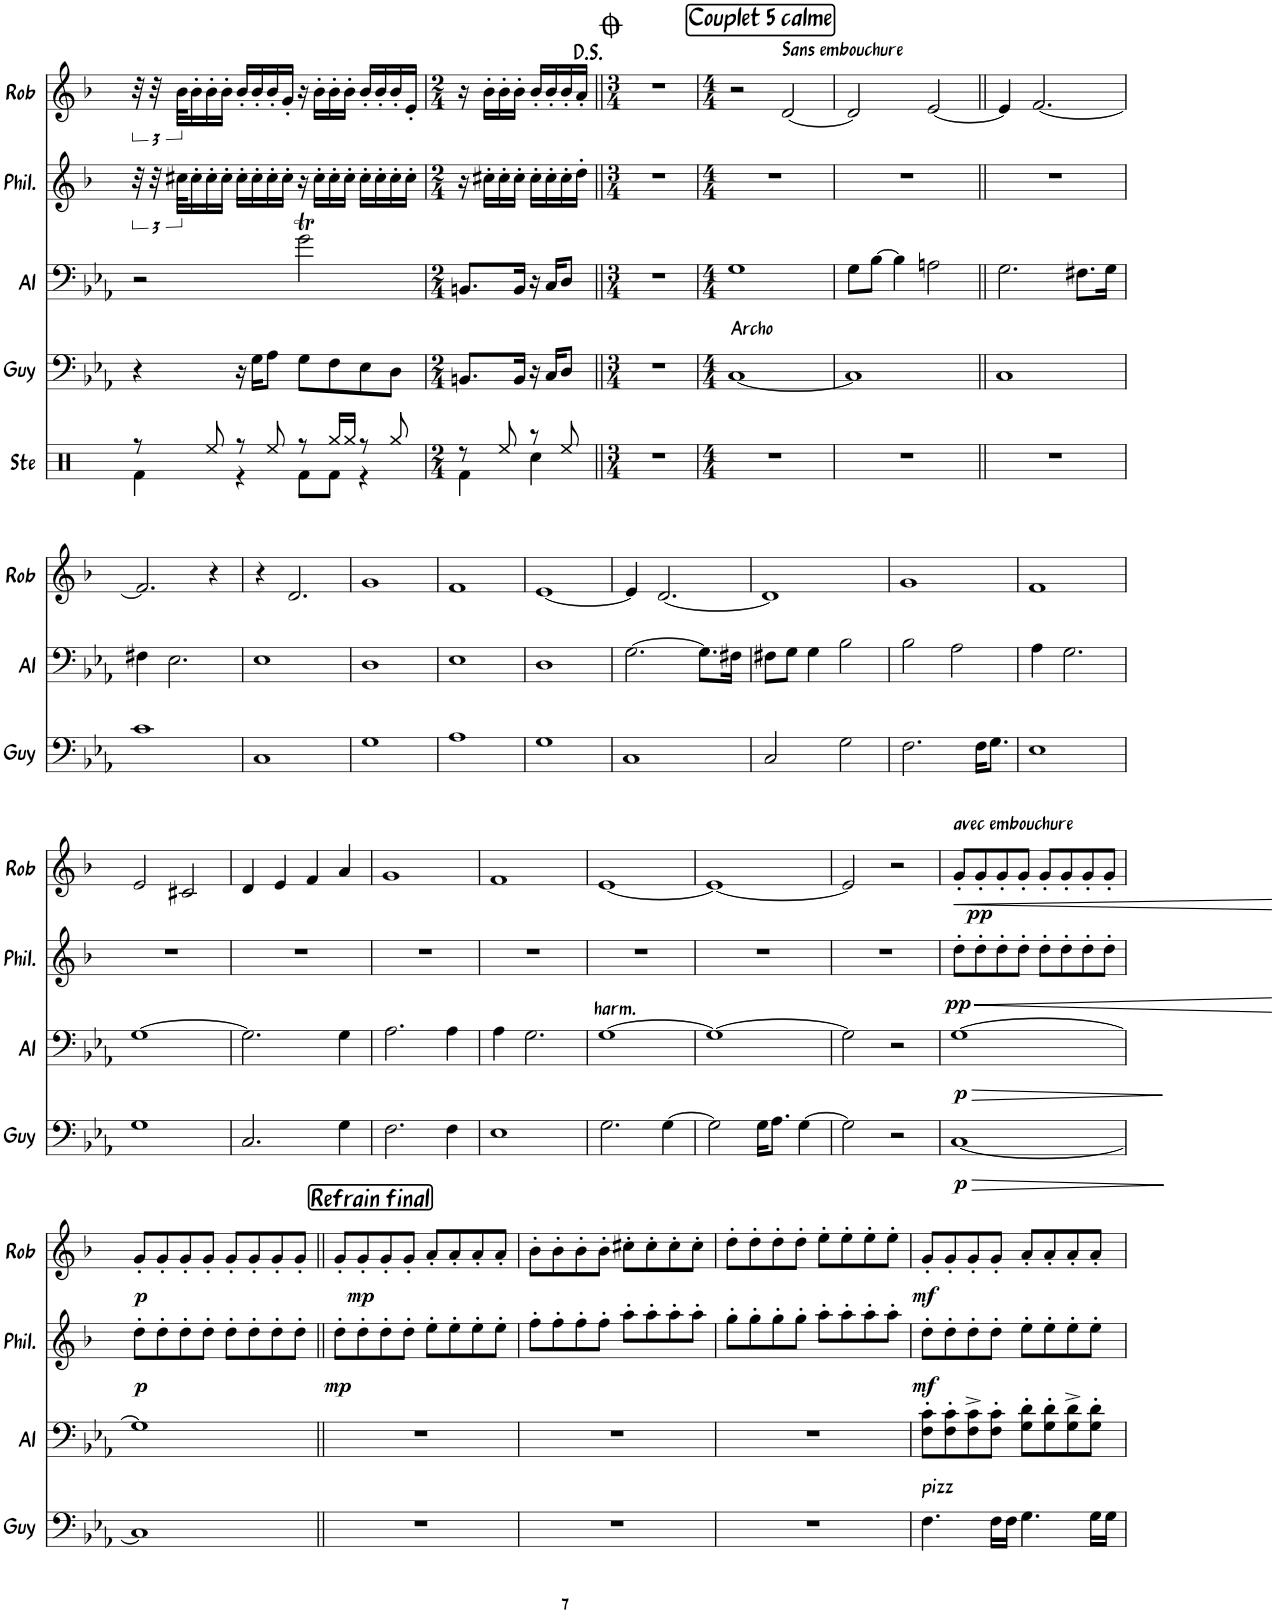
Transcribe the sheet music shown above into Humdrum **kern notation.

**kern	**dynam	**kern	**dynam	**kern	**dynam	**kern	**dynam
*part4	*part4	*part3	*part3	*part2	*part2	*part1	*part1
*staff4	*staff4	*staff3	*staff3	*staff2	*staff2	*staff1	*staff1
*I"Basse acoustique	*	*I"Violoncelle	*	*I"Saxophone Ténor	*	*I"Trompette en Sib	*
!!LO:PB:g=z
*clefF4	*	*clefF4	*	*clefG2	*	*clefG2	*
*Trd7c12	*	*	*	*Trd8c14	*	*Trd1c2	*
*k[b-e-a-]	*	*k[b-e-a-]	*	*k[b-]	*	*k[b-]	*
*M4/4	*	*M4/4	*	*M4/4	*	*M4/4	*
=62	=62	=62	=62	=62	=62	=62	=62
4r	.	2r	.	48r	.	48r	.
.	.	.	.	48r	.	48r	.
.	.	.	.	48cc#X\KLL	.	48b-\KLL	.
.	.	.	.	16cc#'\	.	16b-'\	.
.	.	.	.	16cc#'\	.	16b-'\	.
.	.	.	.	16cc#'\JJ	.	16b-'\JJ	.
16r	.	.	.	16cc#'\LL	.	16b-'/LL	.
16G\KL	.	.	.	16cc#'\	.	16b-'/	.
8A-\J	.	.	.	16cc#'\	.	16b-'/	.
.	.	.	.	16cc#'\JJ	.	16g'/JJ	.
8G\L	.	2gt\	.	16r	.	16r	.
.	.	.	.	16cc#'\LL	.	16b-'\LL	.
8F\	.	.	.	16cc#'\	.	16b-'\	.
.	.	.	.	16cc#'\JJ	.	16b-'\JJ	.
8E-\	.	.	.	16cc#'\LL	.	16b-'/LL	.
.	.	.	.	16cc#'\	.	16b-'/	.
8D\J	.	.	.	16cc#'\	.	16b-'/	.
.	.	.	.	16cc#'\JJ	.	16e'/JJ	.
=63	=63	=63	=63	=63	=63	=63	=63
*M2/4	*	*M2/4	*	*M2/4	*	*M2/4	*
8.BBn/L	.	8.BBn/L	.	16r	.	16r	.
.	.	.	.	16cc#X'\LL	.	16b-'\LL	.
.	.	.	.	16cc#'\	.	16b-'\	.
16BB/Jk	.	16BB/Jk	.	16cc#'\JJ	.	16b-'\JJ	.
16r	.	16r	.	16cc#'\LL	.	16b-'/LL	.
16C/KL	.	16C/KL	.	16cc#'\	.	16b-'/	.
8D/J	.	8D/J	.	16cc#'\	.	16b-'/	.
.	.	.	.	16dd'\JJ	.	16a'/JJ	.
!!LO:REH:place=s1:a:rj:fs=14:t=Couplet 5 calme
=64||	=64||	=64||	=64||	=64||	=64||	=64||	=64||
*M3/4	*	*M3/4	*	*M3/4	*	*M3/4	*
2.r	.	2.r	.	2.r	.	2.r	.
=65	=65	=65	=65	=65	=65	=65	=65
*M4/4	*	*M4/4	*	*M4/4	*	*M4/4	*
!LO:TX:a:t=Archo	!	!	!	!	!	!	!
[1C	.	1G	.	1r	.	2r	.
!	!	!	!	!	!	!LO:TX:a:t=Sans embouchure	!
.	.	.	.	.	.	[2d/	.
=66	=66	=66	=66	=66	=66	=66	=66
1C]	.	8G\L	.	1r	.	2d/]	.
.	.	[8B-\J	.	.	.	.	.
.	.	4B-\]	.	.	.	.	.
.	.	2An\	.	.	.	[2e/	.
=67||	=67||	=67||	=67||	=67||	=67||	=67||	=67||
1C	.	2.G\	.	1r	.	4e/]	.
.	.	.	.	.	.	[2.f/	.
.	.	8.F#X\L	.	.	.	.	.
.	.	16G\Jk	.	.	.	.	.
!!LO:LB:g=z
=68	=68	=68	=68	=68	=68	=68	=68
1c	.	4F#X\	.	1r	.	2.f/]	.
.	.	2.E-\	.	.	.	.	.
.	.	.	.	.	.	4r	.
=69	=69	=69	=69	=69	=69	=69	=69
1C	.	1E-	.	1r	.	4r	.
.	.	.	.	.	.	2.d/	.
=70	=70	=70	=70	=70	=70	=70	=70
1G	.	1D	.	1r	.	1g	.
=71	=71	=71	=71	=71	=71	=71	=71
1A-	.	1E-	.	1r	.	1f	.
=72	=72	=72	=72	=72	=72	=72	=72
1G	.	1D	.	1r	.	[1e	.
=73	=73	=73	=73	=73	=73	=73	=73
1C	.	[2.G\	.	1r	.	4e/]	.
.	.	.	.	.	.	[2.d/	.
.	.	8.G\L]	.	.	.	.	.
.	.	16F#X\Jk	.	.	.	.	.
=74	=74	=74	=74	=74	=74	=74	=74
2C/	.	8F#X\L	.	1r	.	1d]	.
.	.	8G\J	.	.	.	.	.
.	.	4G\	.	.	.	.	.
2G\	.	2B-\	.	.	.	.	.
=75	=75	=75	=75	=75	=75	=75	=75
2.F\	.	2B-\	.	1r	.	1g	.
.	.	2A-\	.	.	.	.	.
16F\KL	.	.	.	.	.	.	.
8.G\J	.	.	.	.	.	.	.
=76	=76	=76	=76	=76	=76	=76	=76
1E-	.	4A-\	.	1r	.	1f	.
.	.	2.G\	.	.	.	.	.
!!LO:LB:g=z
=77	=77	=77	=77	=77	=77	=77	=77
1G	.	[1G	.	1r	.	2e/	.
.	.	.	.	.	.	2c#X/	.
=78	=78	=78	=78	=78	=78	=78	=78
2.C/	.	2.G\]	.	1r	.	4d/	.
.	.	.	.	.	.	4e/	.
.	.	.	.	.	.	4f/	.
4G\	.	4G\	.	.	.	4a/	.
=79	=79	=79	=79	=79	=79	=79	=79
2.F\	.	2.A-\	.	1r	.	1g	.
4F\	.	4A-\	.	.	.	.	.
=80	=80	=80	=80	=80	=80	=80	=80
1E-	.	4A-\	.	1r	.	1f	.
.	.	2.G\	.	.	.	.	.
=81	=81	=81	=81	=81	=81	=81	=81
!	!	!LO:TX:a:t=harm.	!	!	!	!	!
2.G\	.	[1G	.	1r	.	[1e	.
[4G\	.	.	.	.	.	.	.
=82	=82	=82	=82	=82	=82	=82	=82
2G\]	.	1G_	.	1r	.	1e_	.
16G\KL	.	.	.	.	.	.	.
8.A-\J	.	.	.	.	.	.	.
[4G\	.	.	.	.	.	.	.
=83	=83	=83	=83	=83	=83	=83	=83
2G\]	.	2G\]	.	1r	.	2e/]	.
2r	.	2r	.	.	.	2r	.
=84	=84	=84	=84	=84	=84	=84	=84
!	!	!	!	!	!	!LO:TX:a:t=avec embouchure	!
!	!LO:HP:b	!	!LO:HP:b	!	!LO:HP:b	!	!LO:HP:b
!	!LO:DY:n=1:b	!	!LO:DY:n=1:b	!	!LO:DY:n=1:b	!	!
[1C	> p	[1G	> p	8dd'\L	< pp	8g'/L	<
!	!	!	!	!	!	!	!LO:DY:b
.	.	.	.	8dd'\	.	8g'/	pp
.	.	.	.	8dd'\	.	8g'/	.
.	.	.	.	8dd'\J	.	8g'/J	.
.	.	.	.	8dd'\L	.	8g'/L	.
.	.	.	.	8dd'\	.	8g'/	.
.	.	.	.	8dd'\	.	8g'/	.
.	.	.	.	8dd'\J	.	8g'/J	.
.	]	.	]	.	[	.	[
!!LO:LB:g=z
=85	=85	=85	=85	=85	=85	=85	=85
!	!	!	!	!	!LO:DY:b	!	!LO:DY:b
1C]	.	1G]	.	8dd'\L	p	8g'/L	p
.	.	.	.	8dd'\	.	8g'/	.
.	.	.	.	8dd'\	.	8g'/	.
.	.	.	.	8dd'\J	.	8g'/J	.
.	.	.	.	8dd'\L	.	8g'/L	.
.	.	.	.	8dd'\	.	8g'/	.
.	.	.	.	8dd'\	.	8g'/	.
.	.	.	.	8dd'\J	.	8g'/J	.
!!LO:REH:place=s1:a:rj:fs=14:t=Refrain final
=86||	=86||	=86||	=86||	=86||	=86||	=86||	=86||
!	!	!	!	!	!LO:DY:b	!	!
1r	.	1r	.	8dd'\L	mp	8g'/L	.
!	!	!	!	!	!	!	!LO:DY:b
.	.	.	.	8dd'\	.	8g'/	mp
.	.	.	.	8dd'\	.	8g'/	.
.	.	.	.	8dd'\J	.	8g'/J	.
.	.	.	.	8ee'\L	.	8a'/L	.
.	.	.	.	8ee'\	.	8a'/	.
.	.	.	.	8ee'\	.	8a'/	.
.	.	.	.	8ee'\J	.	8a'/J	.
=87	=87	=87	=87	=87	=87	=87	=87
1r	.	1r	.	8ff'\L	.	8b-'\L	.
.	.	.	.	8ff'\	.	8b-'\	.
.	.	.	.	8ff'\	.	8b-'\	.
.	.	.	.	8ff'\J	.	8b-'\J	.
.	.	.	.	8aa'\L	.	8cc#X'\L	.
.	.	.	.	8aa'\	.	8cc#'\	.
.	.	.	.	8aa'\	.	8cc#'\	.
.	.	.	.	8aa'\J	.	8cc#'\J	.
=88	=88	=88	=88	=88	=88	=88	=88
1r	.	1r	.	8gg'\L	.	8dd'\L	.
.	.	.	.	8gg'\	.	8dd'\	.
.	.	.	.	8gg'\	.	8dd'\	.
.	.	.	.	8gg'\J	.	8dd'\J	.
.	.	.	.	8aa'\L	.	8ee'\L	.
.	.	.	.	8aa'\	.	8ee'\	.
.	.	.	.	8aa'\	.	8ee'\	.
.	.	.	.	8aa'\J	.	8ee'\J	.
=89	=89	=89	=89	=89	=89	=89	=89
!LO:TX:a:t=pizz	!	!	!	!	!	!	!
!	!	!	!	!	!LO:DY:b	!	!LO:DY:b
4.F\	.	8F\' 8c\'L	.	8dd'\L	mf	8g'/L	mf
.	.	8F\' 8c\'	.	8dd'\	.	8g'/	.
.	.	8F\^ 8c\^	.	8dd'\	.	8g'/	.
16F\LL	.	8F\' 8c\'J	.	8dd'\J	.	8g'/J	.
16F\JJ	.	.	.	.	.	.	.
4.G\	.	8G\' 8d\'L	.	8ee'\L	.	8a'/L	.
.	.	8G\' 8d\'	.	8ee'\	.	8a'/	.
.	.	8G\^ 8d\^	.	8ee'\	.	8a'/	.
16G\LL	.	8G\' 8d\'J	.	8ee'\J	.	8a'/J	.
16G\JJ	.	.	.	.	.	.	.
=	=	=	=	=	=	=	=
*-	*-	*-	*-	*-	*-	*-	*-
